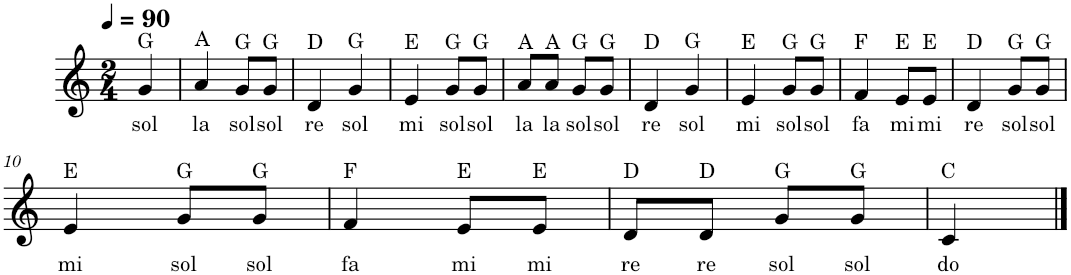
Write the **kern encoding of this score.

**kern	**text
*part1	*part1
*staff1	*staff1
*I"Piano	*
*I'Pno.	*
*clefG2	*
*k[]	*
*M2/4	*
*MM90	*
=1	=1
!LO:TX:a:t=G	!
!	!LO:LY:b
4g/	sol
=2	=2
!LO:TX:a:t=A	!
!	!LO:LY:b
4a/	la
!LO:TX:a:t=G	!
!	!LO:LY:b
8g/L	sol
!LO:TX:a:t=G	!
!	!LO:LY:b
8g/J	sol
=3	=3
!LO:TX:a:t=D	!
!	!LO:LY:b
4d/	re
!LO:TX:a:t=G	!
!	!LO:LY:b
4g/	sol
=4	=4
!LO:TX:a:t=E	!
!	!LO:LY:b
4e/	mi
!LO:TX:a:t=G	!
!	!LO:LY:b
8g/L	sol
!LO:TX:a:t=G	!
!	!LO:LY:b
8g/J	sol
=5	=5
!LO:TX:a:t=A	!
!	!LO:LY:b
8a/L	la
!LO:TX:a:t=A	!
!	!LO:LY:b
8a/J	la
!LO:TX:a:t=G	!
!	!LO:LY:b
8g/L	sol
!LO:TX:a:t=G	!
!	!LO:LY:b
8g/J	sol
=6	=6
!LO:TX:a:t=D	!
!	!LO:LY:b
4d/	re
!LO:TX:a:t=G	!
!	!LO:LY:b
4g/	sol
=7	=7
!LO:TX:a:t=E	!
!	!LO:LY:b
4e/	mi
!LO:TX:a:t=G	!
!	!LO:LY:b
8g/L	sol
!LO:TX:a:t=G	!
!	!LO:LY:b
8g/J	sol
=8	=8
!LO:TX:a:t=F	!
!	!LO:LY:b
4f/	fa
!LO:TX:a:t=E	!
!	!LO:LY:b
8e/L	mi
!LO:TX:a:t=E	!
!	!LO:LY:b
8e/J	mi
=9	=9
!LO:TX:a:t=D	!
!	!LO:LY:b
4d/	re
!LO:TX:a:t=G	!
!	!LO:LY:b
8g/L	sol
!LO:TX:a:t=G	!
!	!LO:LY:b
8g/J	sol
!!LO:LB:g=z
=10	=10
!LO:TX:a:t=E	!
!	!LO:LY:b
4e/	mi
!LO:TX:a:t=G	!
!	!LO:LY:b
8g/L	sol
!LO:TX:a:t=G	!
!	!LO:LY:b
8g/J	sol
=11	=11
!LO:TX:a:t=F	!
!	!LO:LY:b
4f/	fa
!LO:TX:a:t=E	!
!	!LO:LY:b
8e/L	mi
!LO:TX:a:t=E	!
!	!LO:LY:b
8e/J	mi
=12	=12
!LO:TX:a:t=D	!
!	!LO:LY:b
8d/L	re
!LO:TX:a:t=D	!
!	!LO:LY:b
8d/J	re
!LO:TX:a:t=G	!
!	!LO:LY:b
8g/L	sol
!LO:TX:a:t=G	!
!	!LO:LY:b
8g/J	sol
=13	=13
!LO:TX:a:t=C	!
!	!LO:LY:b
4c/	do
==	==
*-	*-
